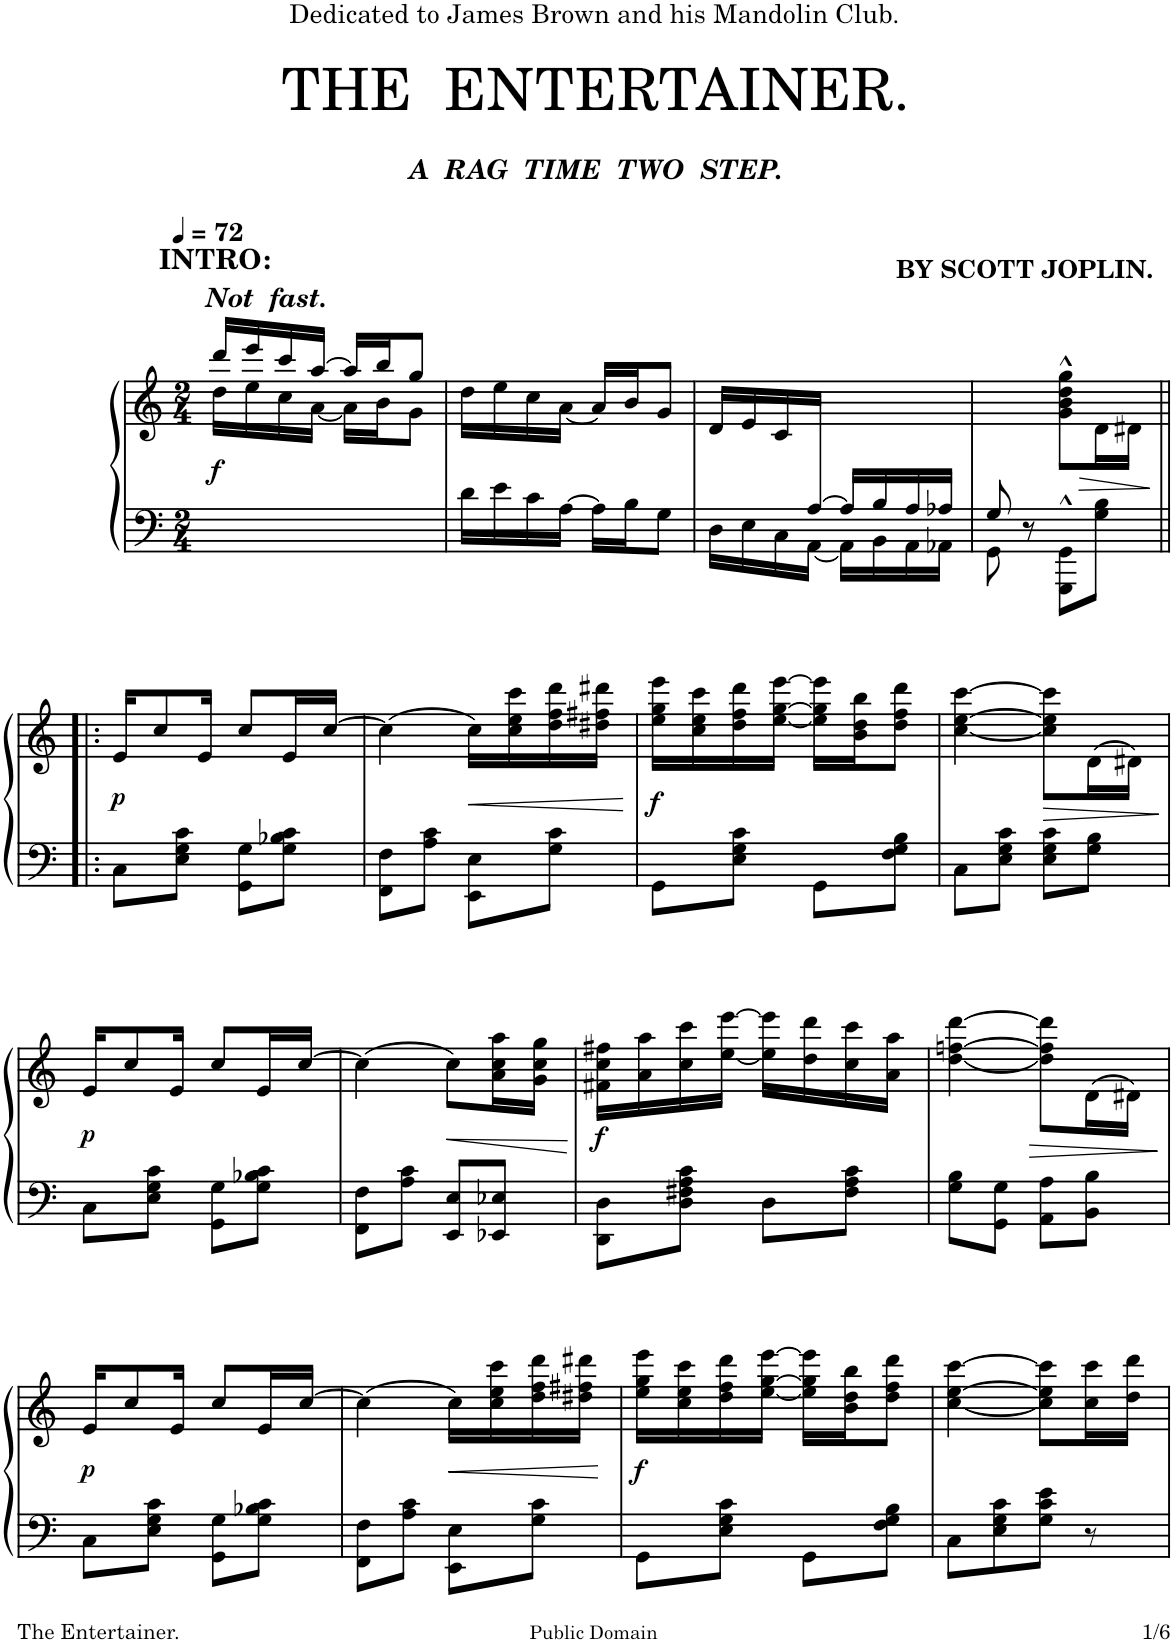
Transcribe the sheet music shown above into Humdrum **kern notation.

**kern	**kern	**dynam
*part1	*part1	*part1
*staff2	*staff1	*staff1/2
*I"Piano	*	*
*I'Pno	*	*
*clefF4	*clefG2	*
*k[]	*k[]	*
*M2/4	*M2/4	*
*MM72	*MM72	*
=1	=1	=1
*	*^	*
!	!LO:TX:a:B:t=INTRO&colon;	!	!
!	!LO:TX:a:Bi:t=Not  fast.	!	!
!	!	!	!LO:DY:b
2ryy	16ddd/LL	16dd\LL	f
.	16eee/	16ee\	.
.	16ccc/	16cc\	.
.	[>16aa/JJ	[<16a\JJ	.
.	16aa/LL]	16a\LL]	.
.	16bb/J	16b\J	.
.	8gg/J	8g\J	.
*	*v	*v	*
=2	=2	=2
16d\LL	16dd\LL	.
16e\	16ee\	.
16c\	16cc\	.
[16A\JJ	[<16a\JJ	.
16A\LL]	16a/LL]	.
16B\J	16b/J	.
8G\J	8g/J	.
=3	=3	=3
*^	*	*
8.ryy	16D\LL	16d/LL	.
.	16E\	16e/	.
.	16C\	16c/	.
[>16A/JJ	[<16AA\JJ	4ryy	.
16A/LL]	16AA\LL]	.	.
16B/	16BB\	.	.
16A/	16AA\	.	.
16A-X/JJ	16AA-X\JJ	16ryy	.
=4	=4	=4	=4
8G/	8GG\	8ryy	.
4.ryy	8r	8r	.
.	8GGG\^^ 8GG\^^L	8g\^^ 8b\^^ 8dd\^^ 8gg\^^L	.
!	!	!	!LO:HP:b
.	8G\ 8B\J	16d\L	>
.	.	16d#X\JJ	.
*v	*v	*	*
.	.	]
!!LO:LB:g=z
=5!|:	=5!|:	=5!|:
!	!	!LO:DY:b
8C\L	16e/KL	p
.	8cc/	.
8E\ 8G\ 8c\J	.	.
.	16e/Jk	.
8GG\ 8G\L	8cc/L	.
8G\ 8B-X\ 8c\J	16e/L	.
.	[>16cc/JJ	.
=6	=6	=6
8FF\ 8F\L	4cc\_	.
8A\ 8c\J	.	.
!	!	!LO:HP:b
8EE\ 8E\L	16cc\LL]	<
.	16cc\ 16ee\ 16ccc\	.
8G\ 8c\J	16dd\ 16ff\ 16ddd\	.
.	16dd#X\ 16ff#X\ 16ddd#X\JJ	.
.	.	[
=7	=7	=7
!	!	!LO:DY:b
8GG\L	16ee\ 16gg\ 16eee\LL	f
.	16cc\ 16ee\ 16ccc\	.
8E\ 8G\ 8c\J	16dd\ 16ff\ 16ddd\	.
.	[<16ee\ [16gg\ [16eee\JJ	.
8GG\L	16ee\] 16gg\] 16eee\]LL	.
.	16b\ 16dd\ 16bb\J	.
8F\ 8G\ 8B\J	8dd\ 8ff\ 8ddd\J	.
=8	=8	=8
8C\L	[<4cc\ [4ee\ [4ccc\	.
8E\ 8G\ 8c\J	.	.
!	!	!LO:HP:b
8E\ 8G\ 8c\L	8cc\] 8ee\] 8ccc\]L	>
8G\ 8B\J	(16d\L	.
.	16d#X\JJ)	.
.	.	]
!!LO:LB:g=z
=9	=9	=9
!	!	!LO:DY:b
8C\L	16e/KL	p
.	8cc/	.
8E\ 8G\ 8c\J	.	.
.	16e/Jk	.
8GG\ 8G\L	8cc/L	.
8G\ 8B-X\ 8c\J	16e/L	.
.	[>16cc/JJ	.
=10	=10	=10
8FF\ 8F\L	4cc\_	.
8A\ 8c\J	.	.
!	!	!LO:HP:b
8EE/ 8E/L	8cc\L]	<
8EE-X/ 8E-X/J	16a\ 16cc\ 16aa\L	.
.	16g\ 16cc\ 16gg\JJ	.
.	.	[
=11	=11	=11
!	!	!LO:DY:b
8DD\ 8D\L	16f#X\ 16cc\ 16ff#X\LL	f
.	16a\ 16aa\	.
8D\ 8F#X\ 8A\ 8c\J	16cc\ 16ccc\	.
.	[<16ee\ [16eee\JJ	.
8D\L	16ee\] 16eee\]LL	.
.	16dd\ 16ddd\	.
8F#\ 8A\ 8c\J	16cc\ 16ccc\	.
.	16a\ 16aa\JJ	.
=12	=12	=12
8G\ 8B\L	[<4dd\ [4ffn\ [4ddd\	.
8GG\ 8G\J	.	.
!	!	!LO:HP:b
8AA\ 8A\L	8dd\] 8ff\] 8ddd\]L	>
8BB\ 8B\J	(16d\L	.
.	16d#X\JJ)	.
.	.	]
!!LO:LB:g=z
=13	=13	=13
!	!	!LO:DY:b
8C\L	16e/KL	p
.	8cc/	.
8E\ 8G\ 8c\J	.	.
.	16e/Jk	.
8GG\ 8G\L	8cc/L	.
8G\ 8B-X\ 8c\J	16e/L	.
.	[>16cc/JJ	.
=14	=14	=14
8FF\ 8F\L	4cc\_	.
8A\ 8c\J	.	.
!	!	!LO:HP:b
8EE\ 8E\L	16cc\LL]	<
.	16cc\ 16ee\ 16ccc\	.
8G\ 8c\J	16dd\ 16ff\ 16ddd\	.
.	16dd#X\ 16ff#X\ 16ddd#X\JJ	.
.	.	[
=15	=15	=15
!	!	!LO:DY:b
8GG\L	16ee\ 16gg\ 16eee\LL	f
.	16cc\ 16ee\ 16ccc\	.
8E\ 8G\ 8c\J	16dd\ 16ff\ 16ddd\	.
.	[<16ee\ [16gg\ [16eee\JJ	.
8GG\L	16ee\] 16gg\] 16eee\]LL	.
.	16b\ 16dd\ 16bb\J	.
8F\ 8G\ 8B\J	8dd\ 8ff\ 8ddd\J	.
=16	=16	=16
8C\L	[<4cc\ [4ee\ [4ccc\	.
8E\ 8G\ 8c\	.	.
8G\ 8c\ 8e\J	8cc\] 8ee\] 8ccc\]L	.
8r	16cc\ 16ccc\L	.
.	16dd\ 16ddd\JJ	.
=	=	=
*-	*-	*-
